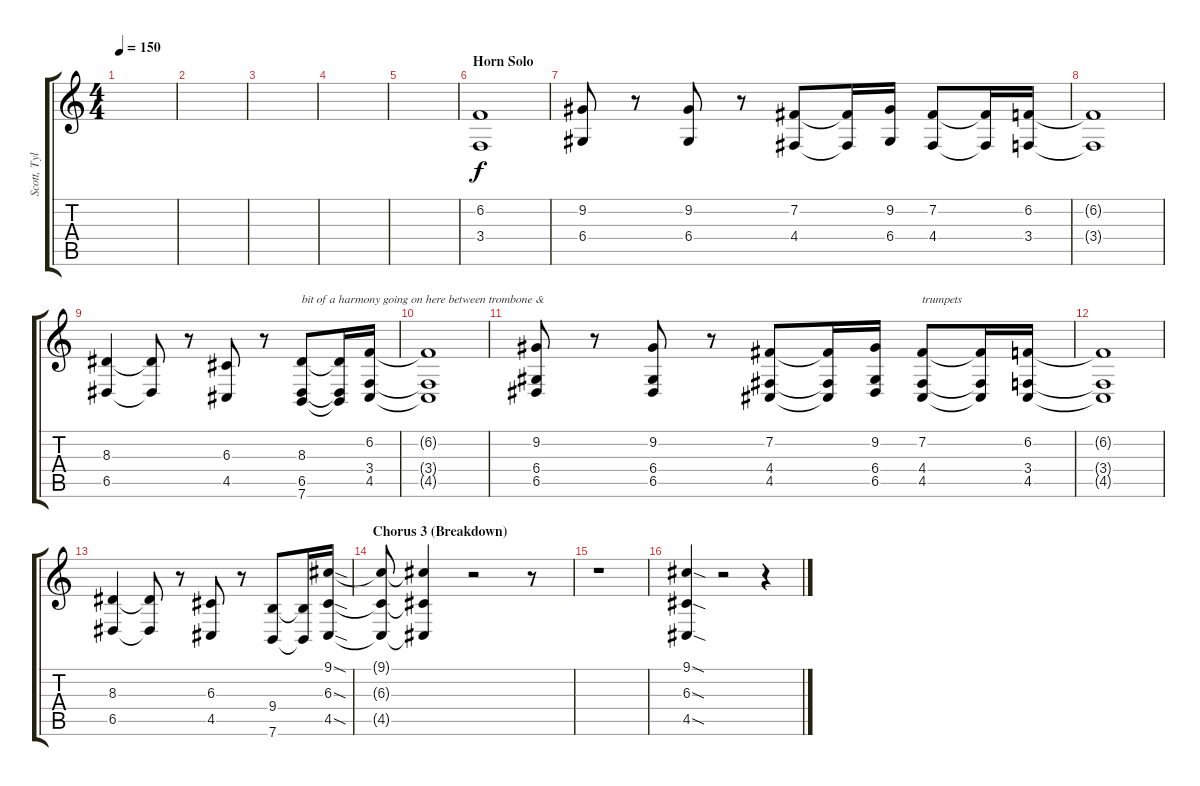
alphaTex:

\track ("Scott, Tyler and Dan (Trumpet and Trombo" "Scott, Tyl") {instrument trumpet}
\staff {score tabs}
\tuning (E4 B3 G3 D3 A2 E2) {hide}
\ts (4 4)
\tempo 150
\clef g2
\ks c
|
|
|
|
|
\section ("" "Horn Solo")
(6.2 3.4).1 |
(9.2 6.4).8 r.8 (9.2 6.4).8 r.8 (7.2 4.4).8 (7.2{t} 4.4{t}).16 (9.2 6.4).16 (7.2 4.4).8 (7.2{t} 4.4{t}).16 (6.2 3.4).16 |
(6.2{t} 3.4{t}).1 |
(8.3 6.5).4 (8.3{t} 6.5{t}).8 r.8 (6.3 4.5).8 r.8 (8.3 6.5 7.6).8{txt "bit of a harmony going on here between trombone &"} (8.3{t} 6.5{t} 7.6{t}).16 (6.2 3.4 4.5).16 |
(6.2{t} 3.4{t} 4.5{t}).1 |
(9.2 6.4 6.5).8 r.8 (9.2 6.4 6.5).8 r.8 (7.2 4.4 4.5).8 (7.2{t} 4.4{t} 4.5{t}).16 (9.2 6.4 6.5).16 (7.2 4.4 4.5).8{txt "trumpets"} (7.2{t} 4.4{t} 4.5{t}).16 (6.2 3.4 4.5).16 |
(6.2{t} 3.4{t} 4.5{t}).1 |
(8.3 6.5).4 (8.3{t} 6.5{t}).8 r.8 (6.3 4.5).8 r.8 (9.4 7.6).8 (9.4{t} 7.6{t}).16 (9.1{sod} 6.3{sod} 4.5{sod}).16 |
\section ("" "Chorus 3 (Breakdown)")
(9.1{t} 6.3{t} 4.5{t}).8 (9.1{t} 6.3{t} 4.5{t}).4 r.2 r.8 |
r.1 |
(9.1{sod} 6.3{sod} 4.5{sod}).4 r.2 r.4
